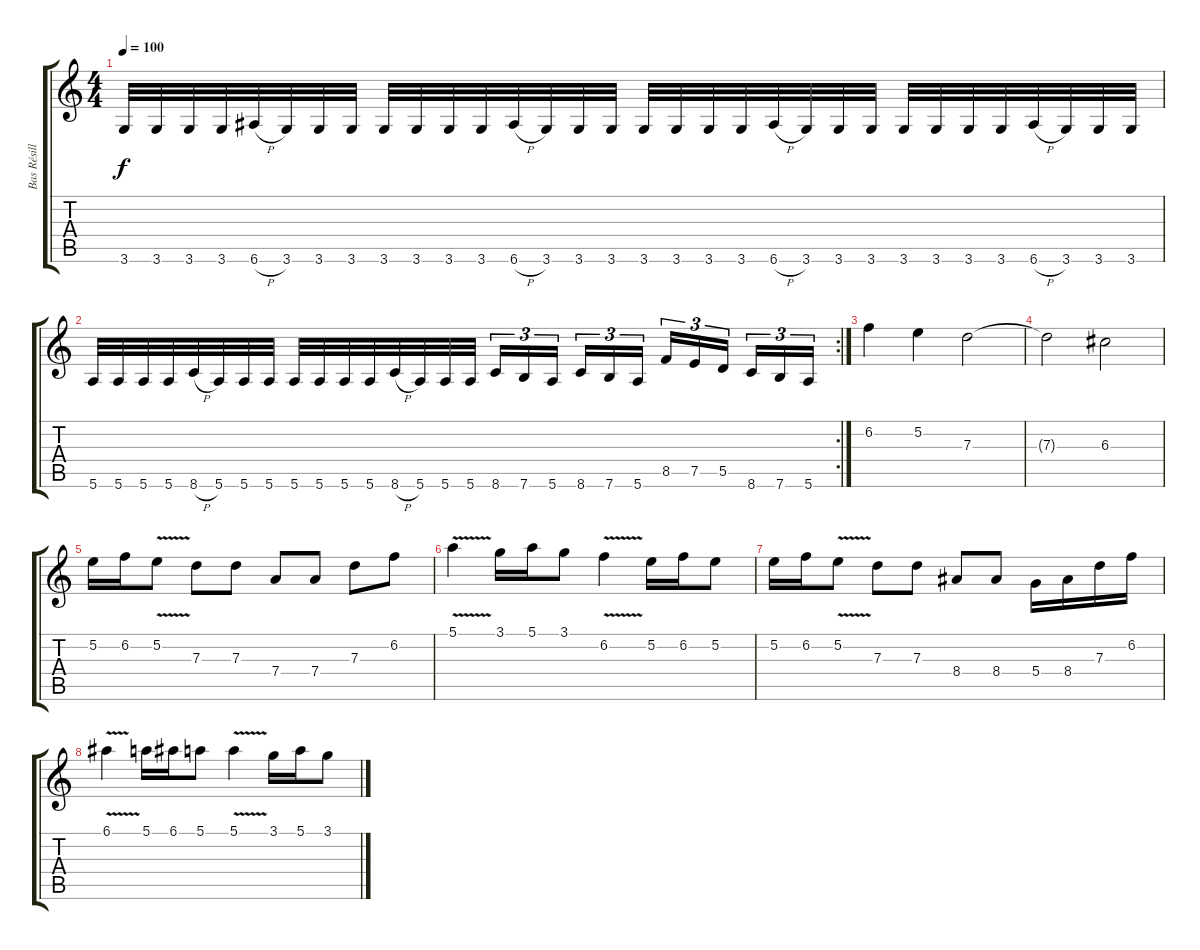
\track ("Bas Résille" "Bas Résill") {instrument distortionguitar}
\staff {score tabs}
\tuning (E4 B3 G3 D3 A2 E2) {hide}
\ts (4 4)
\tempo 100
\clef g2
\ks c
3.6.32{dy f} 3.6.32 3.6.32 3.6.32 6.6{h}.32 3.6.32 3.6.32 3.6.32 3.6.32 3.6.32 3.6.32 3.6.32 6.6{h}.32 3.6.32 3.6.32 3.6.32 3.6.32 3.6.32 3.6.32 3.6.32 6.6{h}.32 3.6.32 3.6.32 3.6.32 3.6.32 3.6.32 3.6.32 3.6.32 6.6{h}.32 3.6.32 3.6.32 3.6.32 |
\rc 2
5.6.32 5.6.32 5.6.32 5.6.32 8.6{h}.32 5.6.32 5.6.32 5.6.32 5.6.32 5.6.32 5.6.32 5.6.32 8.6{h}.32 5.6.32 5.6.32 5.6.32 8.6.16{tu (3 2)} 7.6.16{tu (3 2)} 5.6.16{tu (3 2)} 8.6.16{tu (3 2)} 7.6.16{tu (3 2)} 5.6.16{tu (3 2)} 8.5.16{tu (3 2)} 7.5.16{tu (3 2)} 5.5.16{tu (3 2)} 8.6.16{tu (3 2)} 7.6.16{tu (3 2)} 5.6.16{tu (3 2)} |
6.2.4 5.2.4 7.3.2 |
7.3{t}.2 6.3.2 |
5.2.16 6.2.16 5.2{v}.8 7.3.8 7.3.8 7.4.8 7.4.8 7.3.8 6.2.8 |
5.1{v}.4 3.1.16 5.1.16 3.1.8 6.2{v}.4 5.2.16 6.2.16 5.2.8 |
5.2.16 6.2.16 5.2{v}.8 7.3.8 7.3.8 8.4.8 8.4.8 5.4.16 8.4.16 7.3.16 6.2.16 |
6.1{v}.4 5.1.16 6.1.16 5.1.8 5.1{v}.4 3.1.16 5.1.16 3.1.8
